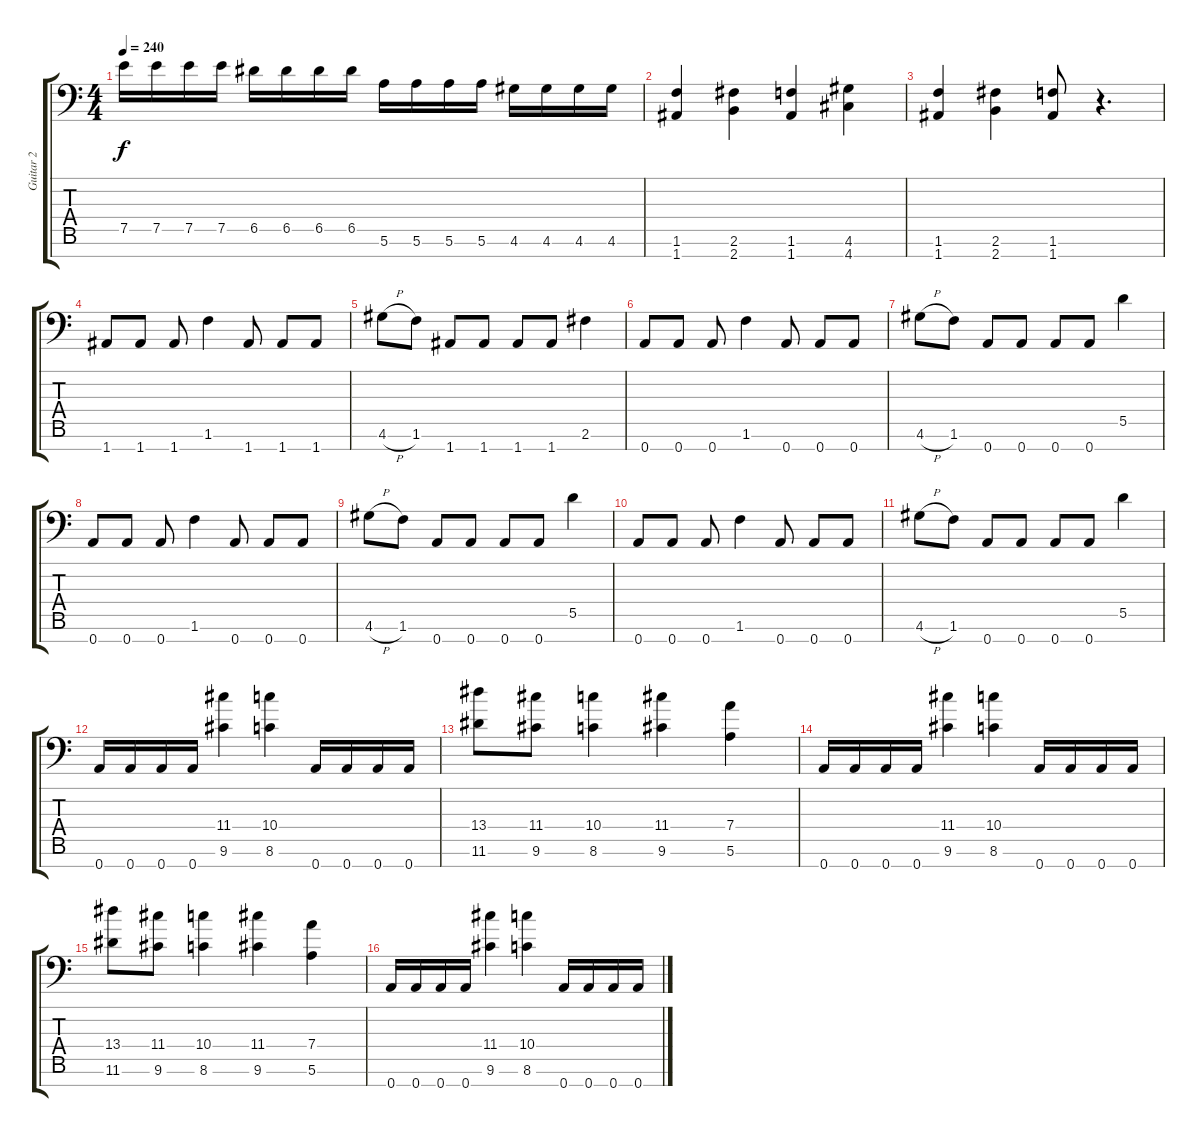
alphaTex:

\track ("Guitar 2" "Guitar 2") {instrument distortionguitar}
\staff {score tabs}
\tuning (E4 B3 Gb3 D3 A2 E2 A1) {hide}
\ts (4 4)
\tempo 240
\clef f4
\ks c
7.5.16{dy f} 7.5.16 7.5.16 7.5.16 6.5.16 6.5.16 6.5.16 6.5.16 5.6.16 5.6.16 5.6.16 5.6.16 4.6.16 4.6.16 4.6.16 4.6.16 |
(1.6 1.7).4 (2.6 2.7).4 (1.6 1.7).4 (4.6 4.7).4 |
(1.6 1.7).4 (2.6 2.7).4 (1.6 1.7).8 r.4{d} |
1.7.8 1.7.8 1.7.8 1.6.4 1.7.8 1.7.8 1.7.8 |
4.6{h}.8 1.6.8 1.7.8 1.7.8 1.7.8 1.7.8 2.6.4 |
0.7.8 0.7.8 0.7.8 1.6.4 0.7.8 0.7.8 0.7.8 |
4.6{h}.8 1.6.8 0.7.8 0.7.8 0.7.8 0.7.8 5.5.4 |
0.7.8 0.7.8 0.7.8 1.6.4 0.7.8 0.7.8 0.7.8 |
4.6{h}.8 1.6.8 0.7.8 0.7.8 0.7.8 0.7.8 5.5.4 |
0.7.8 0.7.8 0.7.8 1.6.4 0.7.8 0.7.8 0.7.8 |
4.6{h}.8 1.6.8 0.7.8 0.7.8 0.7.8 0.7.8 5.5.4 |
0.7.16 0.7.16 0.7.16 0.7.16 (11.4 9.6).4 (10.4 8.6).4 0.7.16 0.7.16 0.7.16 0.7.16 |
(13.4 11.6).8 (11.4 9.6).8 (10.4 8.6).4 (11.4 9.6).4 (7.4 5.6).4 |
0.7.16 0.7.16 0.7.16 0.7.16 (11.4 9.6).4 (10.4 8.6).4 0.7.16 0.7.16 0.7.16 0.7.16 |
(13.4 11.6).8 (11.4 9.6).8 (10.4 8.6).4 (11.4 9.6).4 (7.4 5.6).4 |
0.7.16 0.7.16 0.7.16 0.7.16 (11.4 9.6).4 (10.4 8.6).4 0.7.16 0.7.16 0.7.16 0.7.16
